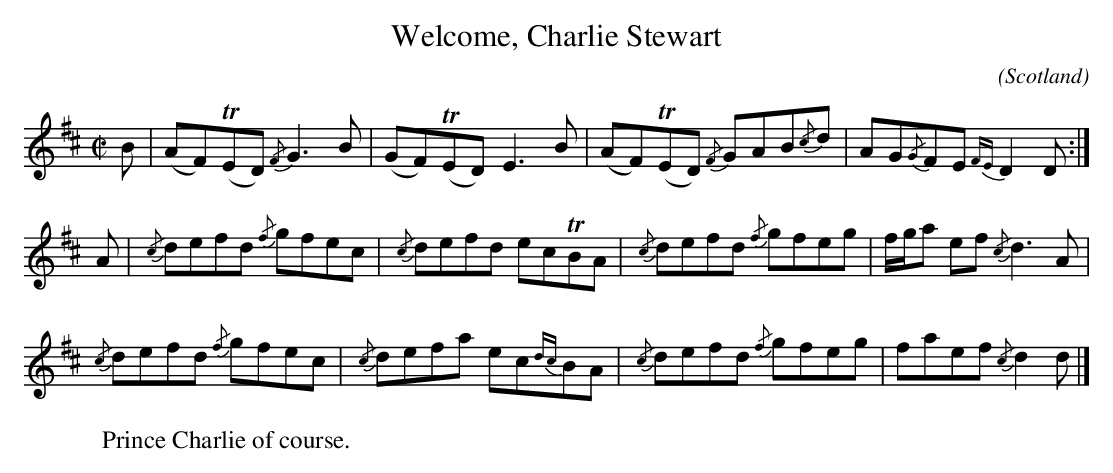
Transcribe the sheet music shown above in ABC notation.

X:1
U:~=!turn!
T:Welcome, Charlie Stewart
C:
O:Scotland
M:C|
L:1/8
K:D
B | (AF)(TED) {/F}G3 B | (GF)(TED) E3 B | (AF)(TED) {/F}GAB{/c}d | AG{/G}FE {FE}D2 D :|
A | {/c}defd {/f}gfec | {/c}defd ecTBA | {/c}defd {/f}gfeg | f/2g/2a ef {/c}d3 A |
{/c}defd {/f}gfec | {/c}defa ec{dc}BA | {/c}defd {/f}gfeg | faef {/c}d2 d |]
W:Prince Charlie of course.
